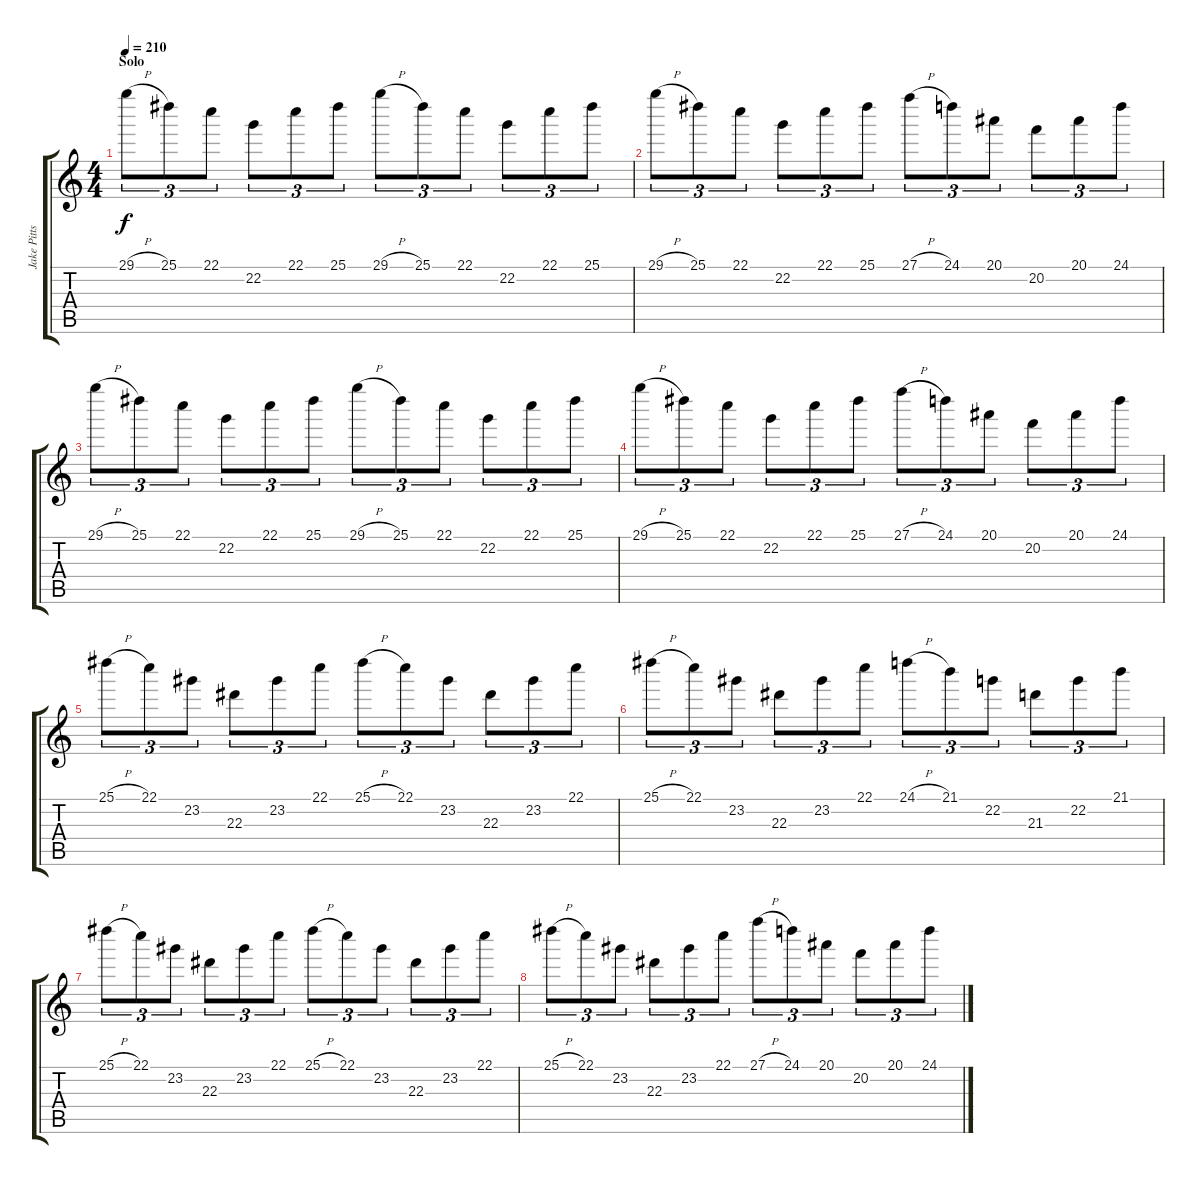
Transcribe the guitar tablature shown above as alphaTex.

\track ("Jake Pitts" "Jake Pitts") {instrument distortionguitar}
\staff {score tabs}
\tuning (D4 A3 F3 C3 G2 C2) {hide}
\ts (4 4)
\section ("" "Solo")
\tempo 210
\clef g2
\ks c
29.1{h}.8{tu (3 2) dy f volume 16 balance 8} 25.1.8{tu (3 2)} 22.1.8{tu (3 2)} 22.2.8{tu (3 2)} 22.1.8{tu (3 2)} 25.1.8{tu (3 2)} 29.1{h}.8{tu (3 2)} 25.1.8{tu (3 2)} 22.1.8{tu (3 2)} 22.2.8{tu (3 2)} 22.1.8{tu (3 2)} 25.1.8{tu (3 2)} |
29.1{h}.8{tu (3 2)} 25.1.8{tu (3 2)} 22.1.8{tu (3 2)} 22.2.8{tu (3 2)} 22.1.8{tu (3 2)} 25.1.8{tu (3 2)} 27.1{h}.8{tu (3 2)} 24.1.8{tu (3 2)} 20.1.8{tu (3 2)} 20.2.8{tu (3 2)} 20.1.8{tu (3 2)} 24.1.8{tu (3 2)} |
29.1{h}.8{tu (3 2)} 25.1.8{tu (3 2)} 22.1.8{tu (3 2)} 22.2.8{tu (3 2)} 22.1.8{tu (3 2)} 25.1.8{tu (3 2)} 29.1{h}.8{tu (3 2)} 25.1.8{tu (3 2)} 22.1.8{tu (3 2)} 22.2.8{tu (3 2)} 22.1.8{tu (3 2)} 25.1.8{tu (3 2)} |
29.1{h}.8{tu (3 2)} 25.1.8{tu (3 2)} 22.1.8{tu (3 2)} 22.2.8{tu (3 2)} 22.1.8{tu (3 2)} 25.1.8{tu (3 2)} 27.1{h}.8{tu (3 2)} 24.1.8{tu (3 2)} 20.1.8{tu (3 2)} 20.2.8{tu (3 2)} 20.1.8{tu (3 2)} 24.1.8{tu (3 2)} |
25.1{h}.8{tu (3 2)} 22.1.8{tu (3 2)} 23.2.8{tu (3 2)} 22.3.8{tu (3 2)} 23.2.8{tu (3 2)} 22.1.8{tu (3 2)} 25.1{h}.8{tu (3 2)} 22.1.8{tu (3 2)} 23.2.8{tu (3 2)} 22.3.8{tu (3 2)} 23.2.8{tu (3 2)} 22.1.8{tu (3 2)} |
25.1{h}.8{tu (3 2)} 22.1.8{tu (3 2)} 23.2.8{tu (3 2)} 22.3.8{tu (3 2)} 23.2.8{tu (3 2)} 22.1.8{tu (3 2)} 24.1{h}.8{tu (3 2)} 21.1.8{tu (3 2)} 22.2.8{tu (3 2)} 21.3.8{tu (3 2)} 22.2.8{tu (3 2)} 21.1.8{tu (3 2)} |
25.1{h}.8{tu (3 2)} 22.1.8{tu (3 2)} 23.2.8{tu (3 2)} 22.3.8{tu (3 2)} 23.2.8{tu (3 2)} 22.1.8{tu (3 2)} 25.1{h}.8{tu (3 2)} 22.1.8{tu (3 2)} 23.2.8{tu (3 2)} 22.3.8{tu (3 2)} 23.2.8{tu (3 2)} 22.1.8{tu (3 2)} |
25.1{h}.8{tu (3 2)} 22.1.8{tu (3 2)} 23.2.8{tu (3 2)} 22.3.8{tu (3 2)} 23.2.8{tu (3 2)} 22.1.8{tu (3 2)} 27.1{h}.8{tu (3 2)} 24.1.8{tu (3 2)} 20.1.8{tu (3 2)} 20.2.8{tu (3 2)} 20.1.8{tu (3 2)} 24.1.8{tu (3 2)}
